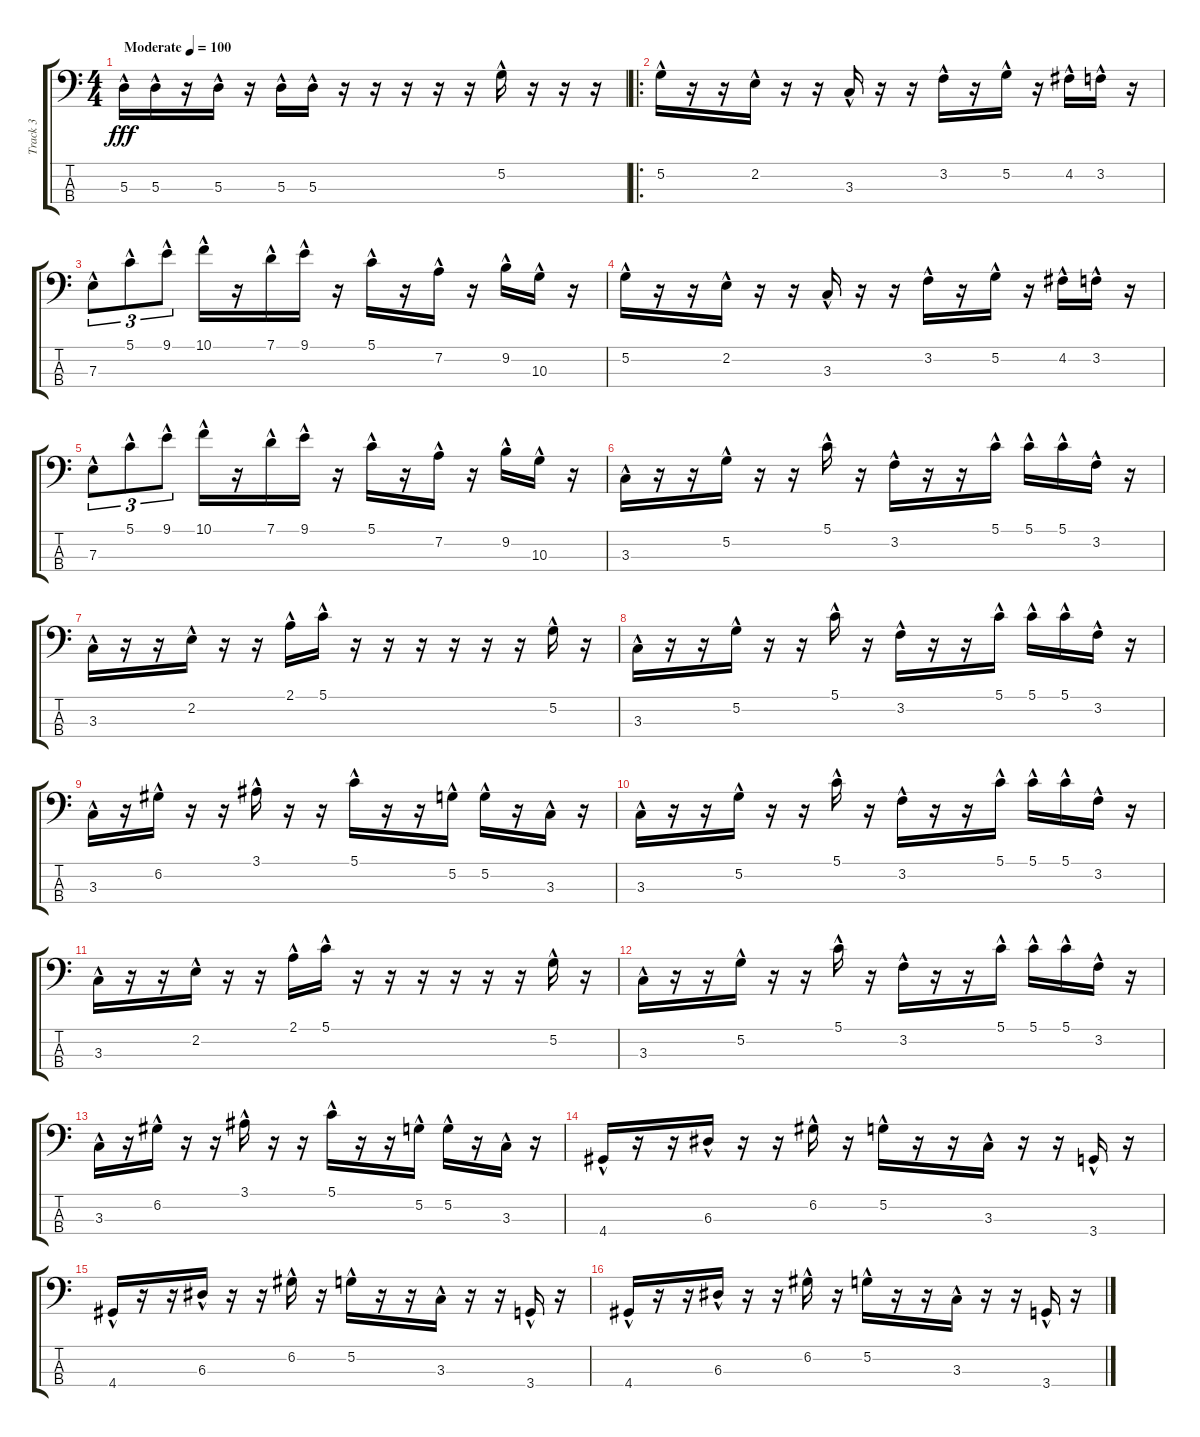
\track ("Track 3" "Track 3") {instrument electricbassfinger}
\staff {score tabs}
\tuning (G2 D2 A1 E1) {hide}
\ts (4 4)
\tempo (100 "Moderate")
\clef f4
\ks c
5.3{hac}.16{dy fff instrument electricbassfinger} 5.3{hac}.16 r.16 5.3{hac}.16 r.16 5.3{hac}.16 5.3{hac}.16 r.16 r.16 r.16 r.16 r.16 5.2{hac}.16 r.16 r.16 r.16 |
\ro
5.2{hac}.16 r.16 r.16 2.2{hac}.16 r.16 r.16 3.3{hac}.16 r.16 r.16 3.2{hac}.16 r.16 5.2{hac}.16 r.16 4.2{hac}.16 3.2{hac}.16 r.16 |
7.3{hac}.8{tu (3 2)} 5.1{hac}.8{tu (3 2)} 9.1{hac}.8{tu (3 2)} 10.1{hac}.16 r.16 7.1{hac}.16 9.1{hac}.16 r.16 5.1{hac}.16 r.16 7.2{hac}.16 r.16 9.2{hac}.16 10.3{hac}.16 r.16 |
5.2{hac}.16 r.16 r.16 2.2{hac}.16 r.16 r.16 3.3{hac}.16 r.16 r.16 3.2{hac}.16 r.16 5.2{hac}.16 r.16 4.2{hac}.16 3.2{hac}.16 r.16 |
7.3{hac}.8{tu (3 2)} 5.1{hac}.8{tu (3 2)} 9.1{hac}.8{tu (3 2)} 10.1{hac}.16 r.16 7.1{hac}.16 9.1{hac}.16 r.16 5.1{hac}.16 r.16 7.2{hac}.16 r.16 9.2{hac}.16 10.3{hac}.16 r.16 |
3.3{hac}.16 r.16 r.16 5.2{hac}.16 r.16 r.16 5.1{hac}.16 r.16 3.2{hac}.16 r.16 r.16 5.1{hac}.16 5.1{hac}.16 5.1{hac}.16 3.2{hac}.16 r.16 |
3.3{hac}.16 r.16 r.16 2.2{hac}.16 r.16 r.16 2.1{hac}.16 5.1{hac}.16 r.16 r.16 r.16 r.16 r.16 r.16 5.2{hac}.16 r.16 |
3.3{hac}.16 r.16 r.16 5.2{hac}.16 r.16 r.16 5.1{hac}.16 r.16 3.2{hac}.16 r.16 r.16 5.1{hac}.16 5.1{hac}.16 5.1{hac}.16 3.2{hac}.16 r.16 |
3.3{hac}.16 r.16 6.2{hac}.16 r.16 r.16 3.1{hac}.16 r.16 r.16 5.1{hac}.16 r.16 r.16 5.2{hac}.16 5.2{hac}.16 r.16 3.3{hac}.16 r.16 |
3.3{hac}.16 r.16 r.16 5.2{hac}.16 r.16 r.16 5.1{hac}.16 r.16 3.2{hac}.16 r.16 r.16 5.1{hac}.16 5.1{hac}.16 5.1{hac}.16 3.2{hac}.16 r.16 |
3.3{hac}.16 r.16 r.16 2.2{hac}.16 r.16 r.16 2.1{hac}.16 5.1{hac}.16 r.16 r.16 r.16 r.16 r.16 r.16 5.2{hac}.16 r.16 |
3.3{hac}.16 r.16 r.16 5.2{hac}.16 r.16 r.16 5.1{hac}.16 r.16 3.2{hac}.16 r.16 r.16 5.1{hac}.16 5.1{hac}.16 5.1{hac}.16 3.2{hac}.16 r.16 |
3.3{hac}.16 r.16 6.2{hac}.16 r.16 r.16 3.1{hac}.16 r.16 r.16 5.1{hac}.16 r.16 r.16 5.2{hac}.16 5.2{hac}.16 r.16 3.3{hac}.16 r.16 |
4.4{hac}.16 r.16 r.16 6.3{hac}.16 r.16 r.16 6.2{hac}.16 r.16 5.2{hac}.16 r.16 r.16 3.3{hac}.16 r.16 r.16 3.4{hac}.16 r.16 |
4.4{hac}.16 r.16 r.16 6.3{hac}.16 r.16 r.16 6.2{hac}.16 r.16 5.2{hac}.16 r.16 r.16 3.3{hac}.16 r.16 r.16 3.4{hac}.16 r.16 |
4.4{hac}.16 r.16 r.16 6.3{hac}.16 r.16 r.16 6.2{hac}.16 r.16 5.2{hac}.16 r.16 r.16 3.3{hac}.16 r.16 r.16 3.4{hac}.16 r.16
